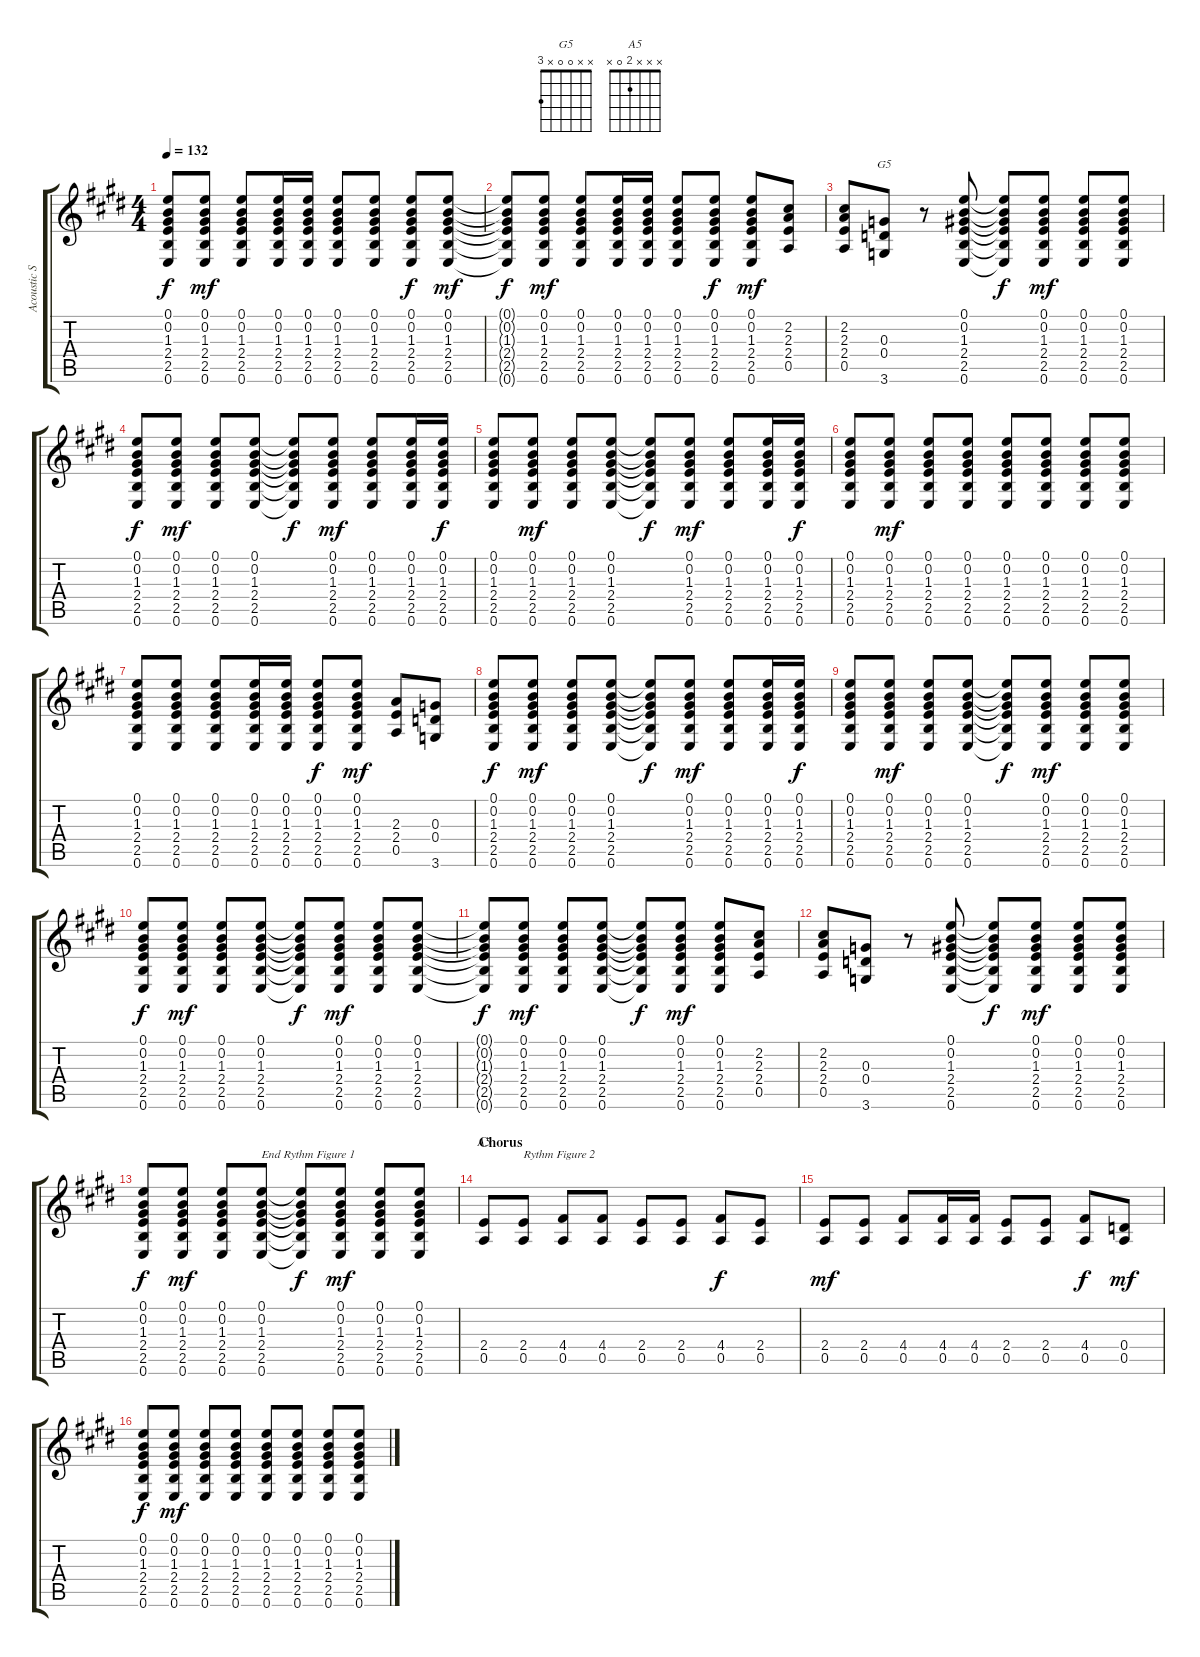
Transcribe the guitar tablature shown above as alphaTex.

\track ("Acoustic Strumming [Guitar I]" "Acoustic S") {instrument acousticguitarsteel}
\staff {score tabs}
\tuning (E4 B3 G3 D3 A2 E2) {hide}
\chord ("G5" x x 0 0 x 3)
\chord ("A5" x x x 2 0 x)
\ts (4 4)
\tempo 132
\clef g2
\ks e
(0.1 0.2 1.3 2.4 2.5 0.6).8{dy f} (0.1 0.2 1.3 2.4 2.5 0.6).8{dy mf} (0.1 0.2 1.3 2.4 2.5 0.6).8 (0.1 0.2 1.3 2.4 2.5 0.6).16 (0.1 0.2 1.3 2.4 2.5 0.6).16 (0.1 0.2 1.3 2.4 2.5 0.6).8 (0.1 0.2 1.3 2.4 2.5 0.6).8 (0.1 0.2 1.3 2.4 2.5 0.6).8{dy f} (0.1 0.2 1.3 2.4 2.5 0.6).8{dy mf} |
(0.1{t} 0.2{t} 1.3{t} 2.4{t} 2.5{t} 0.6{t}).8{dy f} (0.1 0.2 1.3 2.4 2.5 0.6).8{dy mf} (0.1 0.2 1.3 2.4 2.5 0.6).8 (0.1 0.2 1.3 2.4 2.5 0.6).16 (0.1 0.2 1.3 2.4 2.5 0.6).16 (0.1 0.2 1.3 2.4 2.5 0.6).8 (0.1 0.2 1.3 2.4 2.5 0.6).8{dy f} (0.1 0.2 1.3 2.4 2.5 0.6).8{dy mf} (2.2 2.3 2.4 0.5).8 |
(2.2 2.3 2.4 0.5).8 (0.3 0.4 3.6).8{ch "G5"} r.8 (0.1 0.2 1.3 2.4 2.5 0.6).8 (0.1{t} 0.2{t} 1.3{t} 2.4{t} 2.5{t} 0.6{t}).8{dy f} (0.1 0.2 1.3 2.4 2.5 0.6).8{dy mf} (0.1 0.2 1.3 2.4 2.5 0.6).8 (0.1 0.2 1.3 2.4 2.5 0.6).8 |
(0.1 0.2 1.3 2.4 2.5 0.6).8{dy f} (0.1 0.2 1.3 2.4 2.5 0.6).8{dy mf} (0.1 0.2 1.3 2.4 2.5 0.6).8 (0.1 0.2 1.3 2.4 2.5 0.6).8 (0.1{t} 0.2{t} 1.3{t} 2.4{t} 2.5{t} 0.6{t}).8{dy f} (0.1 0.2 1.3 2.4 2.5 0.6).8{dy mf} (0.1 0.2 1.3 2.4 2.5 0.6).8 (0.1 0.2 1.3 2.4 2.5 0.6).16 (0.1 0.2 1.3 2.4 2.5 0.6).16{dy f} |
(0.1 0.2 1.3 2.4 2.5 0.6).8 (0.1 0.2 1.3 2.4 2.5 0.6).8{dy mf} (0.1 0.2 1.3 2.4 2.5 0.6).8 (0.1 0.2 1.3 2.4 2.5 0.6).8 (0.1{t} 0.2{t} 1.3{t} 2.4{t} 2.5{t} 0.6{t}).8{dy f} (0.1 0.2 1.3 2.4 2.5 0.6).8{dy mf} (0.1 0.2 1.3 2.4 2.5 0.6).8 (0.1 0.2 1.3 2.4 2.5 0.6).16 (0.1 0.2 1.3 2.4 2.5 0.6).16{dy f} |
(0.1 0.2 1.3 2.4 2.5 0.6).8 (0.1 0.2 1.3 2.4 2.5 0.6).8{dy mf} (0.1 0.2 1.3 2.4 2.5 0.6).8 (0.1 0.2 1.3 2.4 2.5 0.6).8 (0.1 0.2 1.3 2.4 2.5 0.6).8 (0.1 0.2 1.3 2.4 2.5 0.6).8 (0.1 0.2 1.3 2.4 2.5 0.6).8 (0.1 0.2 1.3 2.4 2.5 0.6).8 |
(0.1 0.2 1.3 2.4 2.5 0.6).8 (0.1 0.2 1.3 2.4 2.5 0.6).8 (0.1 0.2 1.3 2.4 2.5 0.6).8 (0.1 0.2 1.3 2.4 2.5 0.6).16 (0.1 0.2 1.3 2.4 2.5 0.6).16 (0.1 0.2 1.3 2.4 2.5 0.6).8{dy f} (0.1 0.2 1.3 2.4 2.5 0.6).8{dy mf} (2.3 2.4 0.5).8 (0.3 0.4 3.6).8 |
(0.1 0.2 1.3 2.4 2.5 0.6).8{dy f} (0.1 0.2 1.3 2.4 2.5 0.6).8{dy mf} (0.1 0.2 1.3 2.4 2.5 0.6).8 (0.1 0.2 1.3 2.4 2.5 0.6).8 (0.1{t} 0.2{t} 1.3{t} 2.4{t} 2.5{t} 0.6{t}).8{dy f} (0.1 0.2 1.3 2.4 2.5 0.6).8{dy mf} (0.1 0.2 1.3 2.4 2.5 0.6).8 (0.1 0.2 1.3 2.4 2.5 0.6).16 (0.1 0.2 1.3 2.4 2.5 0.6).16{dy f} |
(0.1 0.2 1.3 2.4 2.5 0.6).8 (0.1 0.2 1.3 2.4 2.5 0.6).8{dy mf} (0.1 0.2 1.3 2.4 2.5 0.6).8 (0.1 0.2 1.3 2.4 2.5 0.6).8 (0.1{t} 0.2{t} 1.3{t} 2.4{t} 2.5{t} 0.6{t}).8{dy f} (0.1 0.2 1.3 2.4 2.5 0.6).8{dy mf} (0.1 0.2 1.3 2.4 2.5 0.6).8 (0.1 0.2 1.3 2.4 2.5 0.6).8 |
(0.1 0.2 1.3 2.4 2.5 0.6).8{dy f} (0.1 0.2 1.3 2.4 2.5 0.6).8{dy mf} (0.1 0.2 1.3 2.4 2.5 0.6).8 (0.1 0.2 1.3 2.4 2.5 0.6).8 (0.1{t} 0.2{t} 1.3{t} 2.4{t} 2.5{t} 0.6{t}).8{dy f} (0.1 0.2 1.3 2.4 2.5 0.6).8{dy mf} (0.1 0.2 1.3 2.4 2.5 0.6).8 (0.1 0.2 1.3 2.4 2.5 0.6).8 |
(0.1{t} 0.2{t} 1.3{t} 2.4{t} 2.5{t} 0.6{t}).8{dy f} (0.1 0.2 1.3 2.4 2.5 0.6).8{dy mf} (0.1 0.2 1.3 2.4 2.5 0.6).8 (0.1 0.2 1.3 2.4 2.5 0.6).8 (0.1{t} 0.2{t} 1.3{t} 2.4{t} 2.5{t} 0.6{t}).8{dy f} (0.1 0.2 1.3 2.4 2.5 0.6).8{dy mf} (0.1 0.2 1.3 2.4 2.5 0.6).8 (2.2 2.3 2.4 0.5).8 |
(2.2 2.3 2.4 0.5).8 (0.3 0.4 3.6).8 r.8 (0.1 0.2 1.3 2.4 2.5 0.6).8 (0.1{t} 0.2{t} 1.3{t} 2.4{t} 2.5{t} 0.6{t}).8{dy f} (0.1 0.2 1.3 2.4 2.5 0.6).8{dy mf} (0.1 0.2 1.3 2.4 2.5 0.6).8 (0.1 0.2 1.3 2.4 2.5 0.6).8 |
(0.1 0.2 1.3 2.4 2.5 0.6).8{dy f} (0.1 0.2 1.3 2.4 2.5 0.6).8{dy mf} (0.1 0.2 1.3 2.4 2.5 0.6).8 (0.1 0.2 1.3 2.4 2.5 0.6).8{txt "End Rythm Figure 1"} (0.1{t} 0.2{t} 1.3{t} 2.4{t} 2.5{t} 0.6{t}).8{dy f} (0.1 0.2 1.3 2.4 2.5 0.6).8{dy mf} (0.1 0.2 1.3 2.4 2.5 0.6).8 (0.1 0.2 1.3 2.4 2.5 0.6).8 |
\section ("" "Chorus")
(2.4 0.5).8{ch "A5"} (2.4 0.5).8{txt "Rythm Figure 2"} (4.4 0.5).8 (4.4 0.5).8 (2.4 0.5).8 (2.4 0.5).8 (4.4 0.5).8{dy f} (2.4 0.5).8 |
(2.4 0.5).8{dy mf} (2.4 0.5).8 (4.4 0.5).8 (4.4 0.5).16 (4.4 0.5).16 (2.4 0.5).8 (2.4 0.5).8 (4.4 0.5).8{dy f} (0.4 0.5).8{dy mf} |
(0.1 0.2 1.3 2.4 2.5 0.6).8{dy f} (0.1 0.2 1.3 2.4 2.5 0.6).8{dy mf} (0.1 0.2 1.3 2.4 2.5 0.6).8 (0.1 0.2 1.3 2.4 2.5 0.6).8 (0.1 0.2 1.3 2.4 2.5 0.6).8 (0.1 0.2 1.3 2.4 2.5 0.6).8 (0.1 0.2 1.3 2.4 2.5 0.6).8 (0.1 0.2 1.3 2.4 2.5 0.6).8
